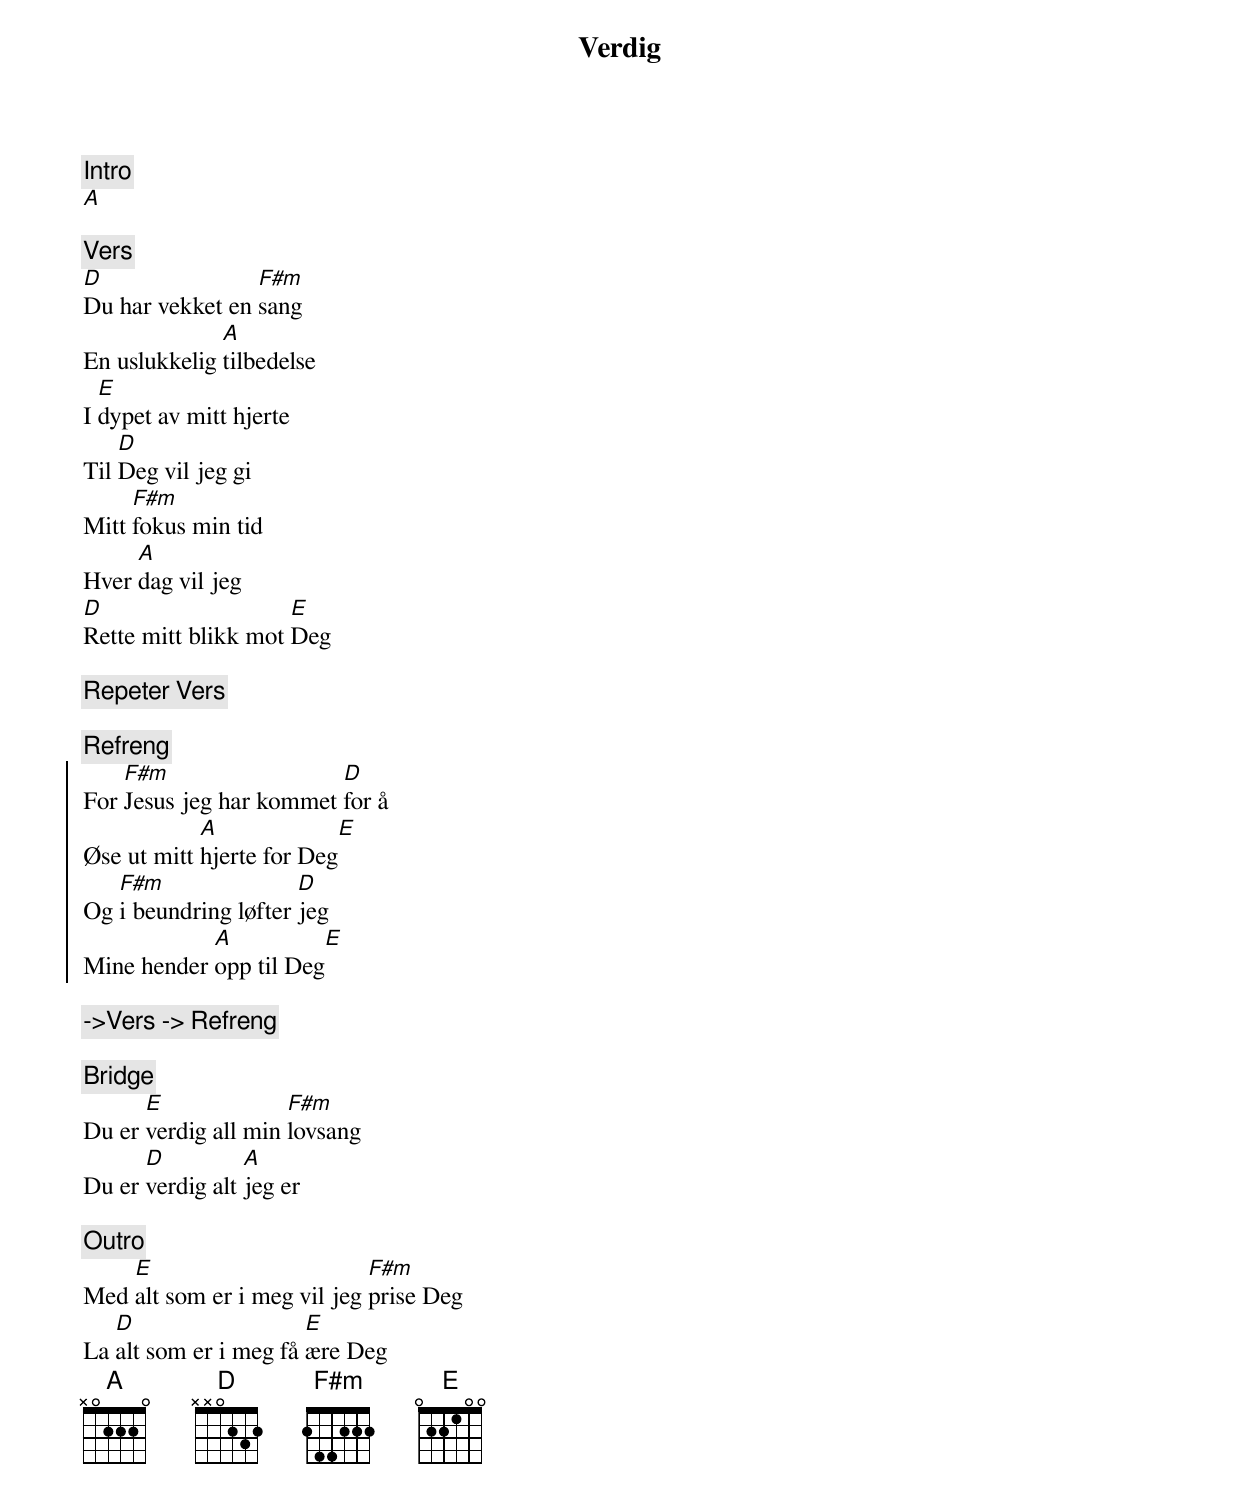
{title:Verdig}
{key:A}
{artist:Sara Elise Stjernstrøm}
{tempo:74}

{comment:Intro}
[A]

{comment:Vers}
[D]Du har vekket en [F#m]sang
En uslukkelig [A]tilbedelse
I [E]dypet av mitt hjerte
Til [D]Deg vil jeg gi
Mitt [F#m]fokus min tid
Hver [A]dag vil jeg
[D]Rette mitt blikk mot [E]Deg

{comment:Repeter Vers}

{comment:Refreng}
{start_of_chorus}
For [F#m]Jesus jeg har kommet [D]for å
Øse ut mitt [A]hjerte for Deg[E]
Og [F#m]i beundring løfter [D]jeg
Mine hender [A]opp til Deg[E]
{end_of_chorus}

{comment:->Vers -> Refreng}

{comment:Bridge}
Du er [E]verdig all min [F#m]lovsang
Du er [D]verdig alt [A]jeg er

{comment:Outro}
Med [E]alt som er i meg vil jeg [F#m]prise Deg
La [D]alt som er i meg få [E]ære Deg
